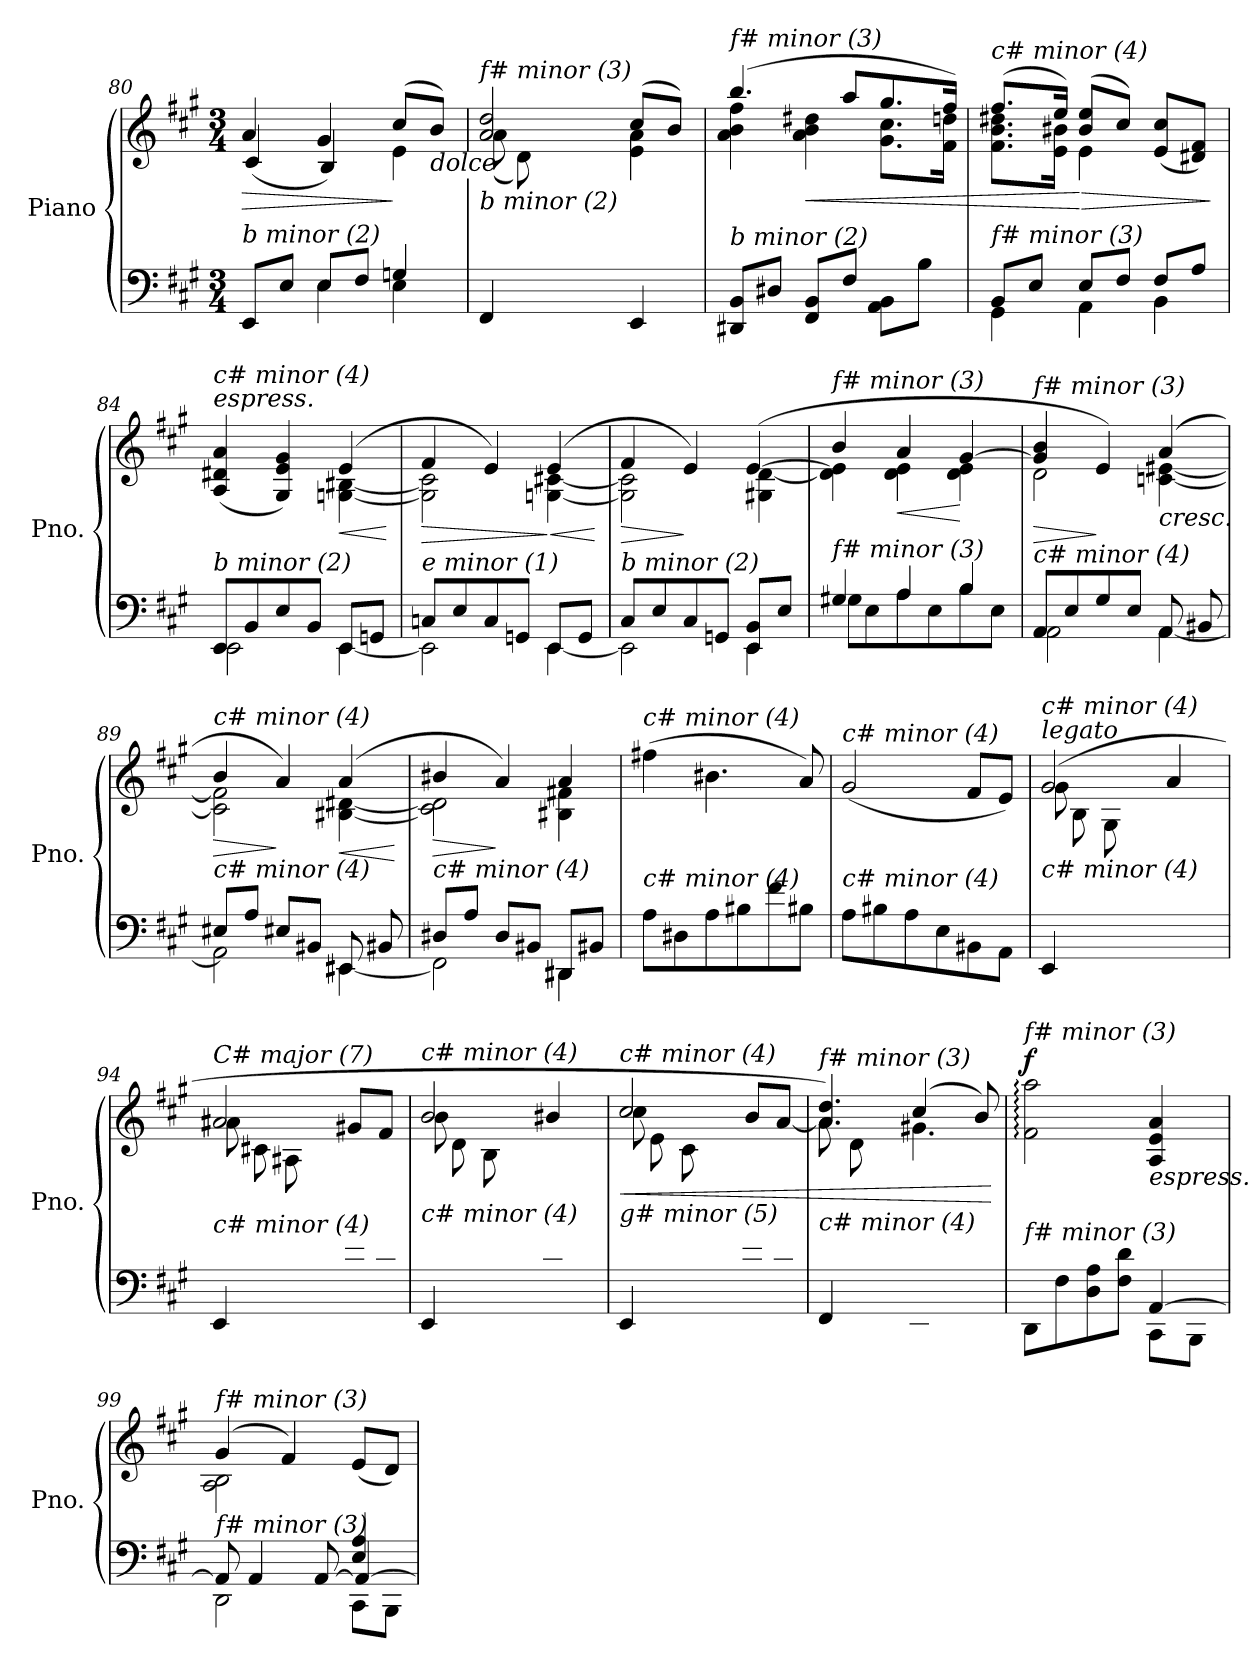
**kern	**kern	**dynam
*part1	*part1	*part1
*staff2	*staff1	*staff1/2
*I"Piano	*	*
*I'Pno.	*	*
*clefF4	*clefG2	*
*k[f#c#g#]	*k[f#c#g#]	*
*M3/4	*M3/4	*
=80	=80	=80
*^	*	*
!	!	!LO:TX:i:t=f# minor (3)	!
!LO:TX:i:t=b minor (2)	!	!	!
!	!	!	!LO:HP:b
*	*	*^	*
8EE/L	4ryy	4a/	(>4c#/	>
8E/J	.	.	.	.
8E/L	4E\	4g#/	4B/)	.
8F#/J	.	.	.	.
4Gn/	4E\	(>8cc#/L	4e\	]
!	!	!LO:TX:b:i:t=dolce	!	!
.	.	8b/J)	.	.
!!LO:LB:g=z	!!
=81	=81	=81	=81	=81
!	!	!LO:TX:i:t=f# minor (3)	!	!
!LO:TX:i:t=b minor (2)	!	!	!	!
4ryy	4FF#/	2a/ 2dd/	(<8a\L	.
.	.	.	8d\)	.
8A/	4ryy	.	4ryy	.
8F#/J	.	.	.	.
4ryy	4EE/	(>8cc#/L	4e\ 4a\	.
.	.	8b/J)	.	.
*v	*v	*	*	*
=82	=82	=82	=82
!	!LO:TX:i:t=f# minor (3)	!	!
!LO:TX:i:t=b minor (2)	!	!	!
8DD#X/ 8BB/L	(>4.bb/	4a\ 4b\ 4ff#\	.
8D#X/J	.	.	.
!	!	!	!LO:HP:b
8FF#/ 8BB/L	.	4a\ 4b\ 4dd#X\	<
8F#/J	8aa/L	.	.
8AA\ 8BB\L	8.gg#/	8.g#\ 8.cc#\L	.
8B\J	.	.	.
.	16ff#/Jk)	16f#\ 16ddn\Jk	.
=83	=83	=83	=83
*^	*	*	*
*	*^	*	*	*
!	!	!	!LO:TX:i:t=c# minor (4)	!	!
!LO:TX:i:t=f# minor (3)	!	!	!	!	!
2ryy	8BB/L	4GG#\	(>8.ff#/L	8.f#\ 8.b\ 8.dd#X\L	.
.	8E/J	.	.	.	.
.	.	.	16ee/Jk)	16e\ 16b#X\Jk	.
!	!	!	!	!	!LO:HP:n=1:b
.	8E/L	4AA\	(>8b#/ 8ee/L	4e\	[ >
.	8F#/J	.	8cc#/J)	.	.
4ryy	8F#/L	4BB\	(>8e/ 8cc#/L	4ryy	.
.	8A/J	.	8d#X/ 8f#/J)	.	.
*v	*v	*v	*	*	*
*	*v	*v	*
.	.	]
=84	=84	=84
*^	*^	*
!	!	!LO:TX:a:i:t=espress.	!	!
!	!	!LO:TX:i:t=c# minor (4)	!	!
!LO:TX:i:t=b minor (2)	!	!	!	!
8EE/L	2EE\	(>4A/ 4d#X/ 4a/	2ryy	.
8BB/	.	.	.	.
8E/	.	4G#/ 4e/ 4g#/)	.	.
8BB/J	.	.	.	.
!	!	!	!	!LO:HP:b
8EE/L	[4EE\	(>4e/	[4Gn\ [4B#Xi\	<
8GGn/J	.	.	.	.
*v	*v	*	*	*
*	*v	*v	*
.	.	[
=85	=85	=85
*^	*	*
!	!	!LO:TX:i:t=c# minor (4)	!
!LO:TX:i:t=e minor (1)	!	!	!
!	!	!	!LO:HP:b
*	*	*^	*
8Cn/L	2EE\]	4f#/	2G\] 2c\]	>
8E/	.	.	.	.
8C/	.	4e/)	.	.
8GGn/J	.	.	.	.
!	!	!	!	!LO:HP:n=1:b
8EE/L	[4EE\	(>4e/	[4Gn\ [4c#X\	] <
8GG/J	.	.	.	.
*v	*v	*	*	*
*	*v	*v	*
.	.	[
!!LO:LB:g=z
=86	=86	=86
*^	*	*
!	!	!LO:TX:i:t=f# minor (3)	!
!LO:TX:i:t=b minor (2)	!	!	!
!	!	!	!LO:HP:b
*	*	*^	*
8C#/L	2EE\]	4f#/	2G\] 2c#\]	>
8E/	.	.	.	.
8C#/	.	4e/)	.	]
8GGn/J	.	.	.	.
8EE/ 8BB/L	4EE\	(>[4e/	4G#X\ [4d\	.
8E/J	.	.	.	.
=87	=87	=87	=87	=87
!	!	!LO:TX:i:t=f# minor (3)	!	!
!LO:TX:i:t=f# minor (3)	!	!	!	!
4G#X/	8G#\L	4b/	4d\] 4e\]	.
.	8E\	.	.	.
!	!	!	!	!LO:HP:b
4A/	8A\	4a/	4d\ 4e\	<
.	8E\	.	.	.
4B/	8B\	[4g#/	4d\ 4e\	[
.	8E\J	.	.	.
=88	=88	=88	=88	=88
!	!	!LO:TX:i:t=f# minor (3)	!	!
!LO:TX:i:t=c# minor (4)	!	!	!	!
!	!	!	!	!LO:HP:b
8AA/L	2AA\	4g#/] 4b/	2d\	>
8E/	.	.	.	.
8G#/	.	4e/)	.	]
8E/J	.	.	.	.
!	!	!	!	!LO:HP:b
8AA/	[4AA\	(>4a/	[4cn\ [4e#Xi\	<
8BB#Xi/	.	.	.	.
=89	=89	=89	=89	=89
!	!	!LO:TX:i:t=c# minor (4)	!	!
!LO:TX:i:t=c# minor (4)	!	!	!	!
!	!	!	!	!LO:HP:b
8E#Xi/L	2AA\]	4b/	2c\] 2f\]	>
8A/J	.	.	.	.
8E#Xi/L	.	4a/)	.	[ ]
8BB#Xi/J	.	.	.	.
!	!	!	!	!LO:HP:b
8EE#Xi/	[4EE#Xi\	(>4a/	[4B#Xi\ [4d#X\	<
8BB#Xi/	.	.	.	.
*v	*v	*	*	*
*	*v	*v	*
.	.	[
=90	=90	=90
*^	*	*
!	!	!LO:TX:i:t=c# minor (4)	!
!LO:TX:i:t=c# minor (4)	!	!	!
!	!	!	!LO:HP:b
*	*	*^	*
8D#X/L	2FF\]	4b#Xi/	2c\] 2d#\]	>
8A/J	.	.	.	.
8D#/L	.	4a/)	.	]
8BB#Xi/J	.	.	.	.
8DD#X/L	4DD#\	4a/	4B#Xi\ 4f#X\	.
8BB#Xi/J	.	.	.	.
*v	*v	*	*	*
*	*v	*v	*
!!LO:PB:g=z
=91	=91	=91
!	!LO:TX:i:t=c# minor (4)	!
!LO:TX:i:t=c# minor (4)	!	!
8A\L	(>4ff#X\	.
8D#X\	.	.
8A\	4.b#Xi\	.
8B#Xi\	.	.
8f#\	.	.
8B#Xi\J	8a/)	.
=92	=92	=92
!	!LO:TX:i:t=c# minor (4)	!
!LO:TX:i:t=c# minor (4)	!	!
8A\L	(>2g#/	.
8B#Xi\	.	.
8A\	.	.
8E\	.	.
8BB#Xi\	8f#/L	.
8AA\J	8e/J)	.
=93	=93	=93
*^	*^	*
!	!	!LO:TX:a:i:t=legato	!	!
!	!	!LO:TX:i:t=c# minor (4)	!	!
!LO:TX:i:t=c# minor (4)	!	!	!	!
4.ryy	4EE/	(>2g#/	(>8g#\L	.
.	.	.	8B\	.
.	2ryy	.	8G#\	.
8E/	.	.	4.ryy	.
8B#Xi/	.	4a/	.	.
8A/J)	.	.	.	.
=94	=94	=94	=94	=94
!	!	!LO:TX:i:t=C# major (7)	!	!
!LO:TX:i:t=c# minor (4)	!	!	!	!
4.ryy	4EE/	2a#X/	(>8a#\L	.
.	.	.	8c#X\	.
.	2ryy	.	8A#X\	.
8E/	.	.	4.ryy	.
8e/	.	8g#X/L	.	.
8c#/J)	.	8f#/J	.	.
!!LO:PB:g=z	!!
=95	=95	=95	=95	=95
!	!	!LO:TX:i:t=c# minor (4)	!	!
!LO:TX:i:t=c# minor (4)	!	!	!	!
4.ryy	4EE/	2b/	(>8b\L	.
.	.	.	8d\	.
.	2ryy	.	8B\	.
8E/	.	.	4.ryy	.
8d#X/	.	4b#X/	.	.
8B#X/J)	.	.	.	.
=96	=96	=96	=96	=96
!	!	!LO:TX:i:t=c# minor (4)	!	!
!LO:TX:i:t=g# minor (5)	!	!	!	!
!	!	!	!	!LO:HP:b
4.ryy	4EE/	2cc#/	(>8cc#\L	<
.	.	.	8e\	.
.	2ryy	.	8c#\	.
8E/	.	.	4.ryy	.
8f##Xi/	.	8b/L	.	.
8c#/J)	.	[8a/J	.	.
=97	=97	=97	=97	=97
*	*	*	*^	*
!	!	!LO:TX:i:t=f# minor (3)	!	!	!
!LO:TX:i:t=c# minor (4)	!	!	!	!	!
4FF#/	4ryy	4.a/] 4.dd/)	4.ryy	(<8a\L	.
.	.	.	.	8d\	.
2ryy	8A/	.	.	2ryy	.
.	8EE/	(>4cc#/	4.g#X\	.	.
.	8E/	.	.	.	.
.	8G#X/J)	8b/)	.	.	.
*v	*v	*	*	*	*
*	*v	*v	*v	*
.	.	[
=98	=98	=98
*^	*^	*
*	*^	*	*	*
!	!	!	!LO:TX:i:t=f# minor (3)	!	!
!LO:TX:i:t=f# minor (3)	!	!	!	!	!
!	!	!	!	!	!LO:DY:a
2ryy	8DD\L	2ryy	2f#\: 2aa\:	2ryy	f
.	8F#\	.	.	.	.
.	8D\ 8A\	.	.	.	.
.	8F#\ 8d\J	.	.	.	.
!	!	!	!LO:TX:b:i:t=espress.	!	!
4ryy	8CC#\L	[4AA/	4A/ 4e/ 4a/	4ryy	.
.	8BBB\J	.	.	.	.
=99	=99	=99	=99	=99	=99
!	!	!	!LO:TX:i:t=f# minor (3)	!	!
!LO:TX:i:t=f# minor (3)	!	!	!	!	!
2ryy	2DD\	8AA/]	(>4g#/	2A\ 2B\	.
.	.	4AA/	.	.	.
.	.	.	4f#/)	.	.
.	.	[8AA/	.	.	.
4E/ 4A/	8CC#\L	4AA/_	(>8e/L	4ryy	.
.	8BBB\J	.	8d/J)	.	.
*v	*v	*v	*	*	*
*	*v	*v	*
=	=	=
*-	*-	*-
